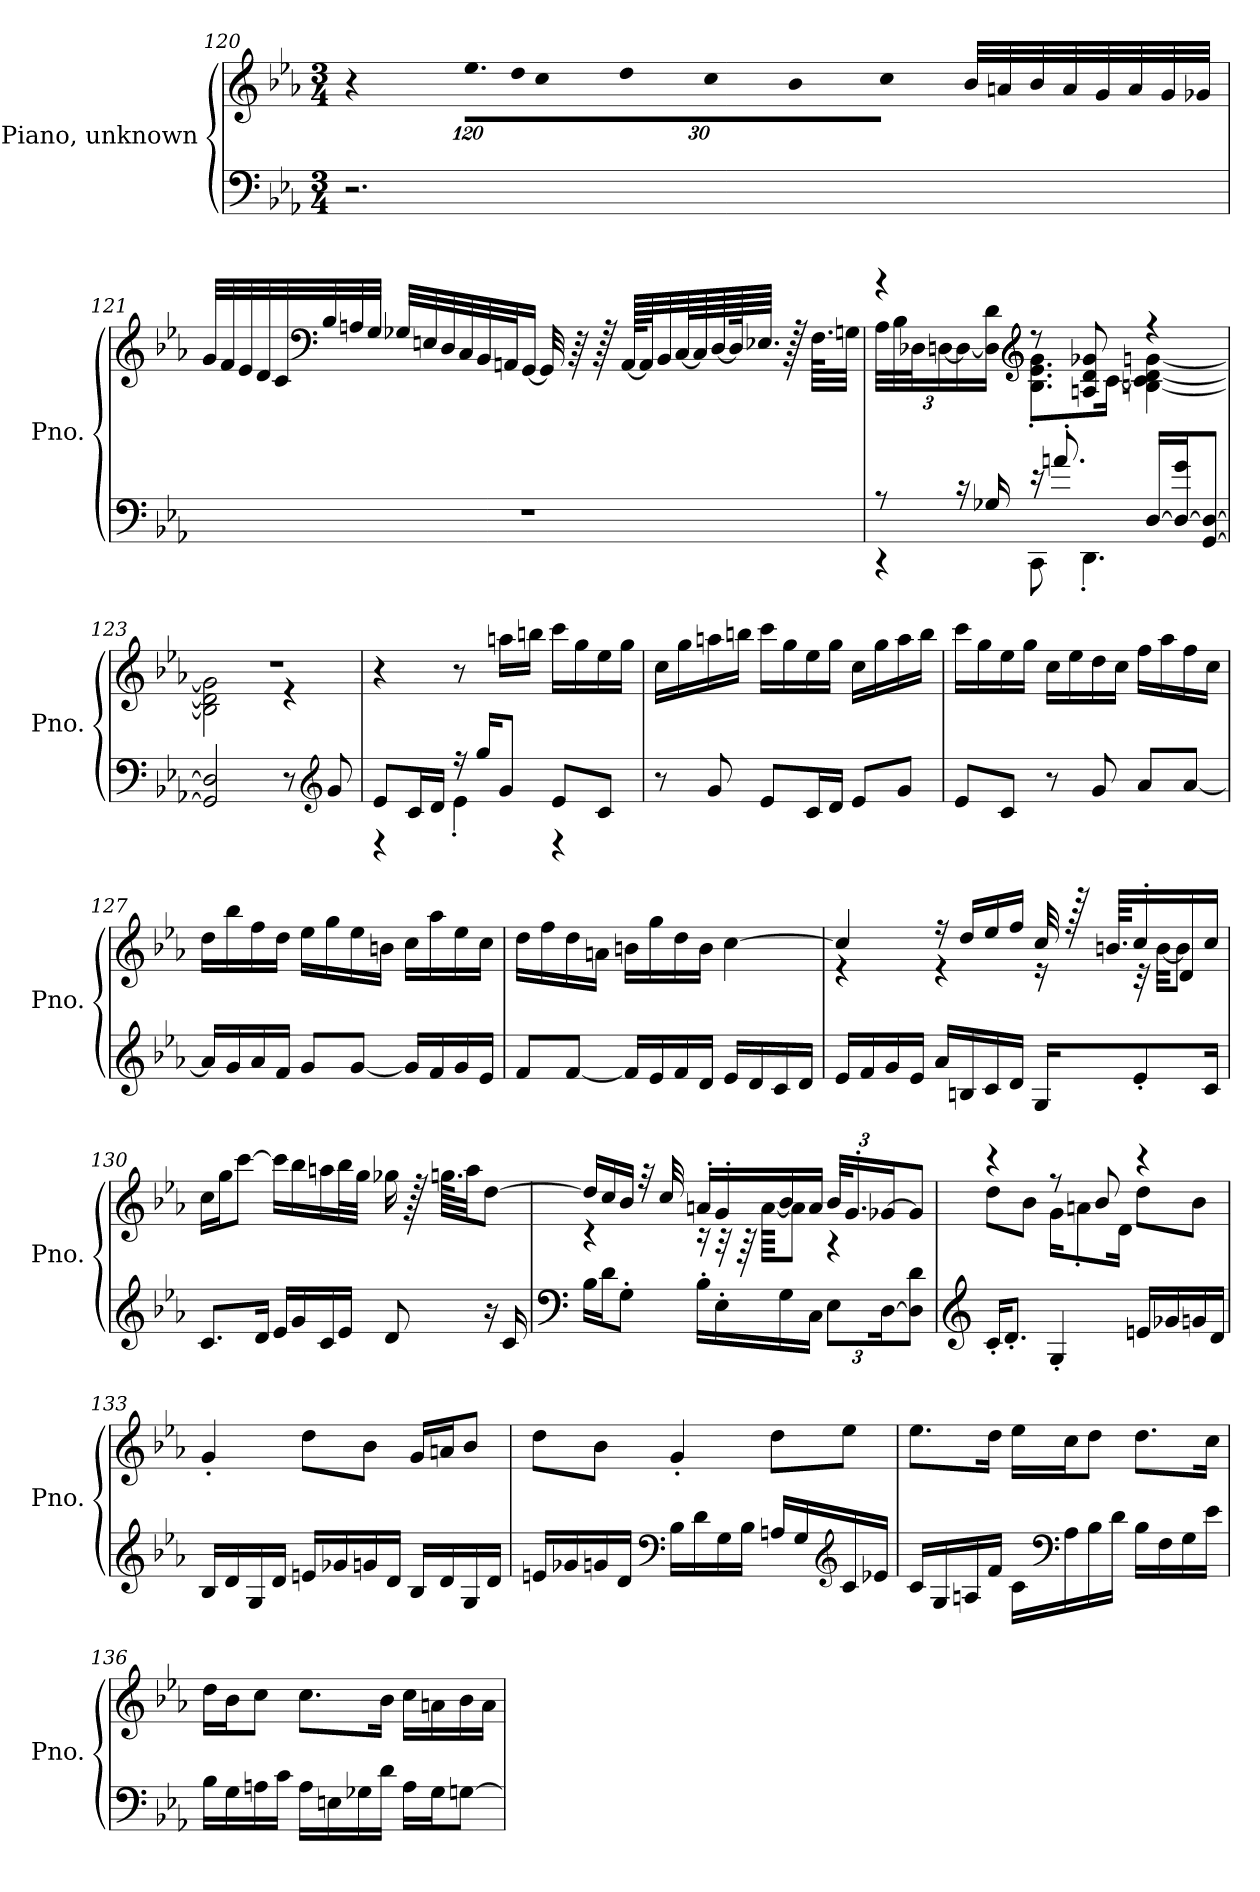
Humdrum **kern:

**kern	**kern
*part1	*part1
*staff2	*staff1
*I"Piano, unknown	*
*I'Pno.	*
*clefF4	*clefG2
*k[b-e-a-]	*k[b-e-a-]
*M3/4	*M3/4
=120	=120
2.r	4r
*	*Xbrackettup
!	!LO:N:vis=32.
.	1920%103ee-\LLL
!	!LO:N:vis=64
.	960%17dd\K
!	!LO:N:vis=32
.	640%23cc\
!	!LO:N:vis=32
.	640%23dd\
!	!LO:N:vis=32
.	640%23cc\
!	!LO:N:vis=32
.	640%23b-\
!	!LO:N:vis=32
.	640%23cc\JJJ
.	32b-/LLL
.	32an/
.	32b-/
.	32a/
.	32g/
.	32a/
.	32g/
.	32g-X/JJJ
960ryy	.
!!LO:LB:g=z
=121	=121
2.r	32g/LLL
.	32f/
.	32e-/
.	32d/
.	32c/
*	*clefF4
.	32B-/
.	32An/
.	32G/JJJ
.	32G-X/LLL
.	32En/
.	32D/
.	32C/
.	32BB-/
.	32AAn/J
.	[16GG/JJ
.	32GG/]
.	64r
.	128r
.	[128AA/KLLLL
.	64AA/J]
.	32BB-/
.	[64C/L
.	64C/]
.	[64D/
.	128D/K]
.	64.E-X/JJJJ
.	128r
.	64.F\KLLL
.	32Gn\JJJ
!!LO:LB:g=z
=122	=122
*^	*^
8r	4r	4r	32A-\LLL
.	.	.	32B-\
.	.	.	48D-X\J
.	.	.	[24Dn\
16r	.	.	16D\_
16G-X/	.	.	16D\] 16d\JJ
*	*	*clefG2	*
16r	8CC\	8r	8.B-\' 8.e-\' 8.g\'L
8.an'/	.	.	.
.	4.DD'\	8An/ 8d/ 8g-X/	.
.	.	.	[16c\Jk
[16D/LL	.	4r	[4Bn\ 4c\] [4d\ [4gn\
16D/_ 16g/J	.	.	.
[8GG/ 8D/_J	.	.	.
*v	*v	*	*
=123	=123	=123
2GG/] 2D/]	2.r	2B\] 2d\] 2g\]
8r	.	4r
*clefG2	*	*
8g/	.	.
*	*v	*v
=124	=124
*^	*
8e-/L	4r	4r
16c/L	.	.
16d/JJ	.	.
16r	4e-'\	8r
16gg/KL	.	.
8g/J	.	16aan\LL
.	.	16bbn\JJ
8e-/L	4r	16ccc\LL
.	.	16gg\
8c/J	.	16ee-\
.	.	16gg\JJ
*v	*v	*
!!LO:LB:g=z
=125	=125
8r	16cc\LL
.	16gg\
8g/	16aan\
.	16bbn\JJ
8e-/L	16ccc\LL
.	16gg\
16c/L	16ee-\
16d/JJ	16gg\JJ
8e-/L	16cc\LL
.	16gg\
8g/J	16aa\
.	16bb\JJ
=126	=126
8e-/L	16ccc\LL
.	16gg\
8c/J	16ee-\
.	16gg\JJ
8r	16cc\LL
.	16ee-\
8g/	16dd\
.	16cc\JJ
8a-/L	16ff\LL
.	16aa-\
[8a-/J	16ff\
.	16cc\JJ
=127	=127
16a-/LL]	16dd\LL
16g/	16bb-\
16a-/	16ff\
16f/JJ	16dd\JJ
8g/L	16ee-\LL
.	16gg\
[8g/J	16ee-\
.	16bn\JJ
16g/LL]	16cc\LL
16f/	16aa-\
16g/	16ee-\
16e-/JJ	16cc\JJ
!!LO:LB:g=z
=128	=128
8f/L	16dd\LL
.	16ff\
[8f/J	16dd\
.	16an\JJ
16f/LL]	16bn\LL
16e-/	16gg\
16f/	16dd\
16d/JJ	16b\JJ
16e-/LL	[4cc\
16d/	.
16c/	.
16d/JJ	.
=129	=129
*	*^
16e-/LL	4cc/]	4r
16f/	.	.
16g/	.	.
16e-/JJ	.	.
16a-/LL	16r	4r
16Bn/	16dd/LL	.
16c/	16ee-/	.
16d/JJ	16ff/JJ	.
16G/KL	32cc/	16r
.	128r	.
.	64.bn/KKLL	.
8e-'/	16cc'/	32r
.	.	[32b\KKL
.	16d/	8b\J]
16c/Jk	16cc/JJ	.
*	*v	*v
!!LO:PB:g=z
=130	=130
8.c/L	16cc\LL
.	16gg\J
.	[8ccc\J
16d/Jk	.
16e-/LL	16ccc\LL]
16g/	16bb-\
16c/	16aan\
16e-/JJ	32bb-\L
.	32gg\JJJ
8d/	16gg-X\
.	128r
.	64.ggn\KLLL
.	32aa\JJ
16r	[8dd\J
16c/	.
=131	=131
*clefF4	*
*	*^
16B-\LL	16dd/LL]	4r
16d\J	16cc/	.
8G'\J	16b-/JJ	.
.	32r	.
.	32cc/	.
16B-'\LL	16an'/LL	16r
16E-'\	16g'/	32r
.	.	64r
.	.	[64a\KKKL
16G\	16b-/	8a\J]
16C\JJ	16a/JJ	.
*Xbrackettup	*	*
12E-\L	48b-/KLL	4r
.	24.g'/	.
[24D\K	[24g-X/J	.
8D\] 8d\J	8g-/J]	.
!!LO:LB:g=z	!!
=132	=132	=132
*clefG2	*	*
16c'/KL	4r	8dd\L
8.d'/J	.	.
.	.	8b-\J
4G'/	8r	16g\KL
.	.	8an'\
.	8b-/	.
.	.	16d\Jk
16en/LL	4r	8dd\L
16g-X/	.	.
16gn/	.	8b-\J
16d/JJ	.	.
*	*v	*v
=133	=133
16B-/LL	4g'/
16d/	.
16G/	.
16d/JJ	.
16en/LL	8dd\L
16g-X/	.
16gn/	8b-\J
16d/JJ	.
16B-/LL	16g/LL
16d/	16an/J
16G/	8b-/J
16d/JJ	.
!!LO:LB:g=z
=134	=134
16en/LL	8dd\L
16g-X/	.
16gn/	8b-\J
16d/JJ	.
*clefF4	*
16B-\LL	4g'/
16d\	.
16G\	.
16B-\JJ	.
16An/LL	8dd\L
16G/	.
*clefG2	*
16c/	8ee-\J
16e-X/JJ	.
=135	=135
16c/LL	8.ee-\L
16G/	.
16An/	.
16f/JJ	16dd\Jk
16c\LL	16ee-\LL
*clefF4	*
16A\	16cc\J
16B-\	8dd\J
16d\JJ	.
16B-\LL	8.dd\L
16F\	.
16G\	.
16e-\JJ	16cc\Jk
!!LO:LB:g=z
=136	=136
16B-\LL	16dd\LL
16G\	16b-\J
16An\	8cc\J
16c\JJ	.
16A\LL	8.cc\L
16En\	.
16G-X\	.
16d\JJ	16b-\Jk
16A\LL	16cc\LL
16G-\J	16an\
[8Gn\J	16b-\
.	16a\JJ
=	=
*-	*-
